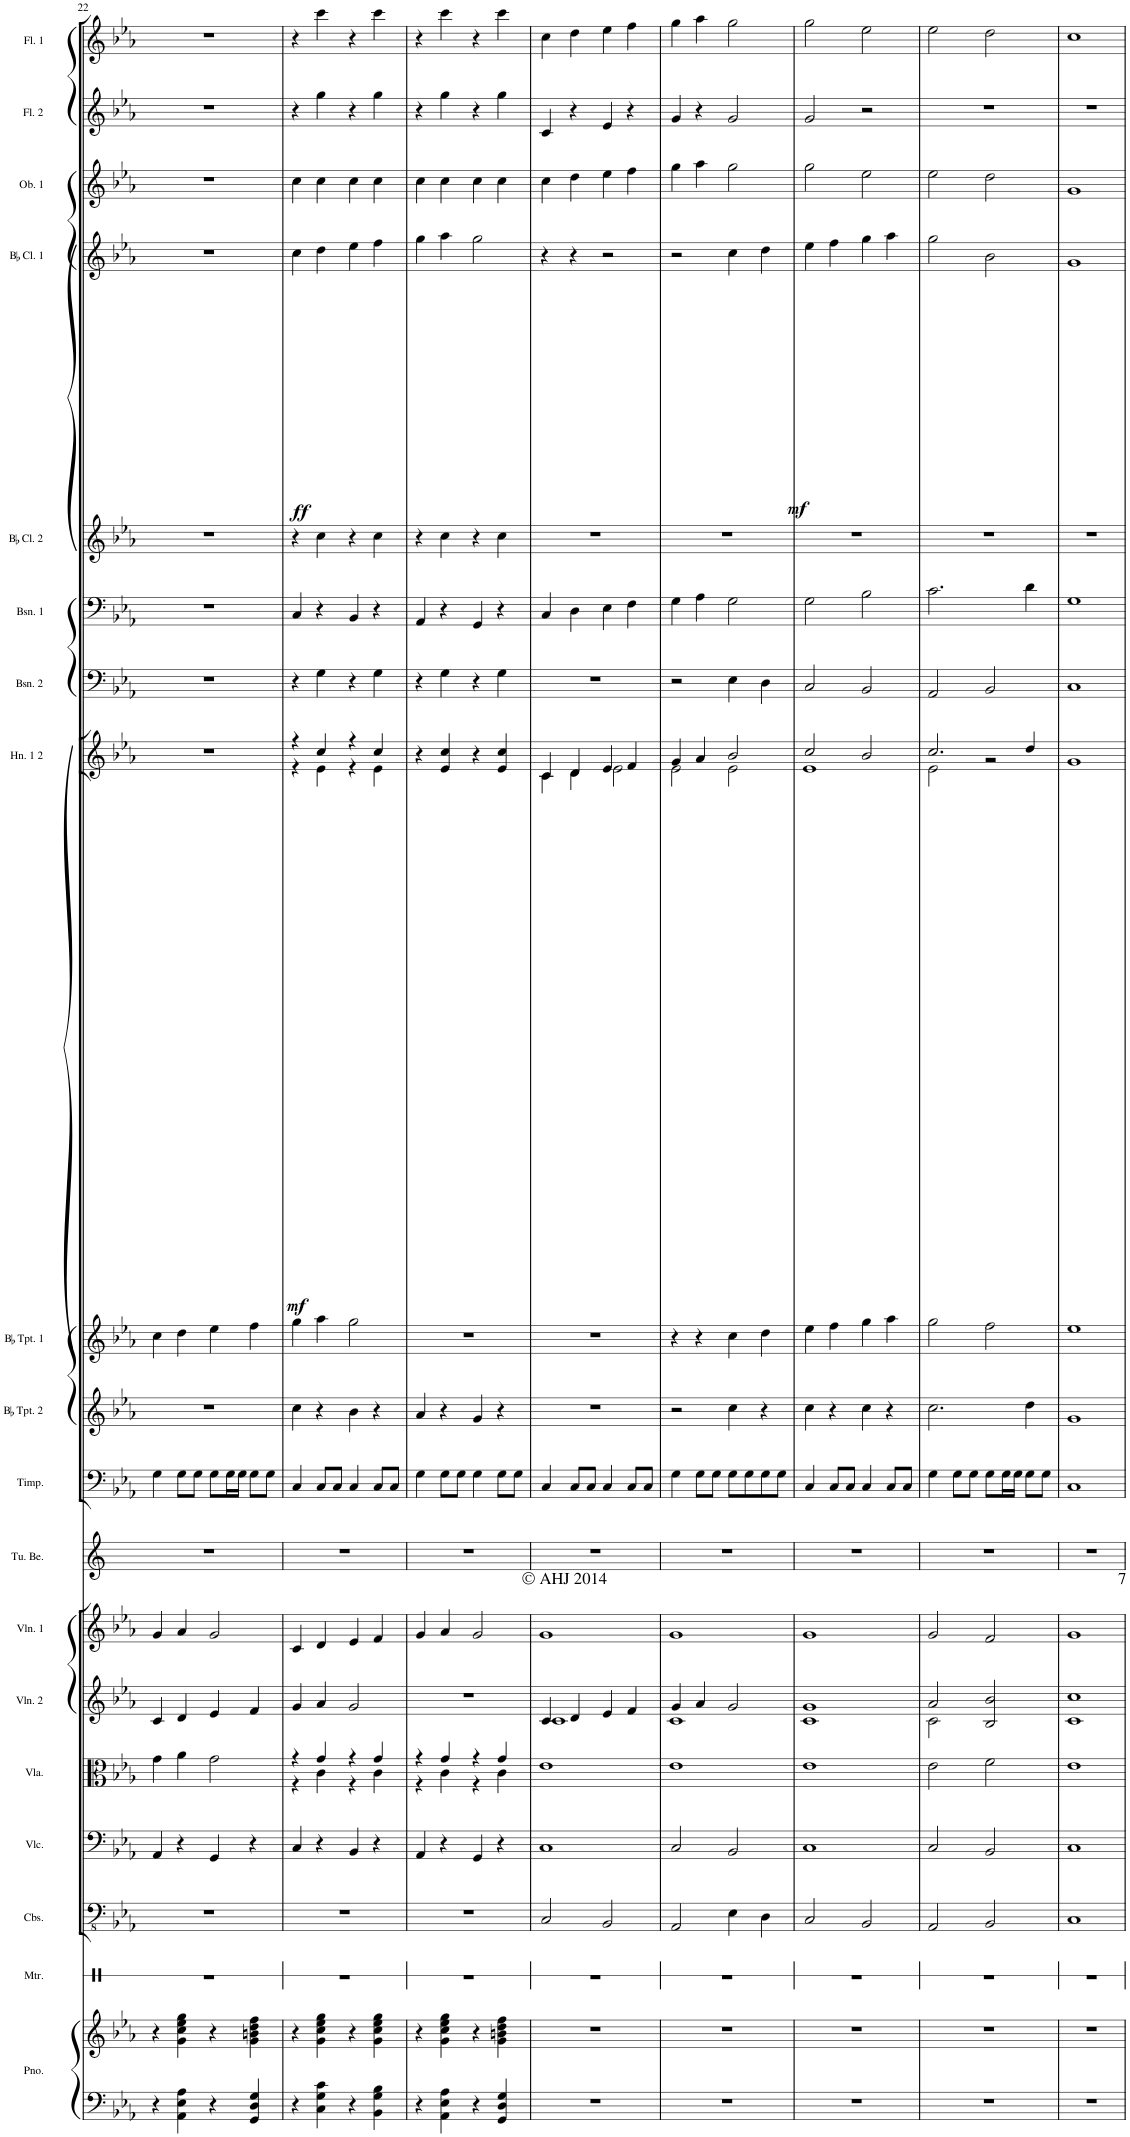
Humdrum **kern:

**kern	**kern	**kern	**kern	**kern	**kern	**kern	**kern	**kern	**kern	**kern	**kern	**kern	**dynam	**kern	**kern	**kern	**kern	**dynam	**kern	**kern	**kern
*part19	*part19	*part18	*part17	*part16	*part15	*part14	*part13	*part12	*part11	*part10	*part9	*part8	*part8	*part7	*part6	*part5	*part4	*part4	*part3	*part2	*part1
*staff20	*staff19	*staff18	*staff17	*staff16	*staff15	*staff14	*staff13	*staff12	*staff11	*staff10	*staff9	*staff8	*staff8	*staff7	*staff6	*staff5	*staff4	*staff4	*staff3	*staff2	*staff1
*I"Piano	*	*I"Metronome	*I"Contrabass	*I"Violoncello	*I"Viola	*I"Violin 2	*I"Violin 1	*I"Tubular Bells	*I"Timpani	*I"BaccidentalFlat Trumpet 2	*I"BaccidentalFlat Trumpet 1	*I"Horn 1 2	*	*I"Bassoon 2	*I"Bassoon 1	*I"BaccidentalFlat Clarinet 2	*I"BaccidentalFlat Clarinet 1	*	*I"Oboe 1	*I"Flute 2	*I"Flute 1
*I'Pno.	*	*I'Mtr.	*I'Cbs.	*I'Vlc.	*I'Vla.	*I'Vln. 2	*I'Vln. 1	*I'Tu. Be.	*I'Timp.	*I'BaccidentalFlat Tpt. 2	*I'BaccidentalFlat Tpt. 1	*I'Hn. 1 2	*	*I'Bsn. 2	*I'Bsn. 1	*I'BaccidentalFlat Cl. 2	*I'BaccidentalFlat Cl. 1	*	*I'Ob. 1	*I'Fl. 2	*I'Fl. 1
!!LO:PB:g=z
*clefF4	*clefG2	*clefX	*clefFv4	*clefF4	*clefC3	*clefG2	*clefG2	*clefG2	*clefF4	*clefG2	*clefG2	*clefG2	*	*clefF4	*clefF4	*clefG2	*clefG2	*	*clefG2	*clefG2	*clefG2
*	*	*	*	*	*	*	*	*	*	*ITrd1c2	*ITrd1c2	*ITrd4c7	*	*	*	*ITrd1c2	*ITrd1c2	*	*	*	*
*k[b-e-a-]	*k[b-e-a-]	*k[]	*k[b-e-a-]	*k[b-e-a-]	*k[b-e-a-]	*k[b-e-a-]	*k[b-e-a-]	*k[]	*k[b-e-a-]	*k[b-e-a-]	*k[b-e-a-]	*k[b-e-a-]	*	*k[b-e-a-]	*k[b-e-a-]	*k[b-e-a-]	*k[b-e-a-]	*	*k[b-e-a-]	*k[b-e-a-]	*k[b-e-a-]
*M4/4	*M4/4	*M4/4	*M4/4	*M4/4	*M4/4	*M4/4	*M4/4	*M4/4	*M4/4	*M4/4	*M4/4	*M4/4	*	*M4/4	*M4/4	*M4/4	*M4/4	*	*M4/4	*M4/4	*M4/4
=22	=22	=22	=22	=22	=22	=22	=22	=22	=22	=22	=22	=22	=22	=22	=22	=22	=22	=22	=22	=22	=22
4r	4r	1r	1r	4AA-/	4g\	4c/	4g/	1r	4G\	1r	4cc\	1r	.	1r	1r	1r	1r	.	1r	1r	1r
4AA-\ 4E-\ 4A-\	4g\ 4cc\ 4ee-\ 4gg\	.	.	4r	4a-\	4d/	4a-/	.	8G\L	.	4dd\	.	.	.	.	.	.	.	.	.	.
.	.	.	.	.	.	.	.	.	8G\J	.	.	.	.	.	.	.	.	.	.	.	.
4r	4r	.	.	4GG/	2g\	4e-/	2g/	.	8G\L	.	4ee-\	.	.	.	.	.	.	.	.	.	.
.	.	.	.	.	.	.	.	.	16G\L	.	.	.	.	.	.	.	.	.	.	.	.
.	.	.	.	.	.	.	.	.	16G\JJ	.	.	.	.	.	.	.	.	.	.	.	.
4GG/ 4D/ 4G/	4g\ 4bn\ 4dd\ 4ff\	.	.	4r	.	4f/	.	.	8G\L	.	4ff\	.	.	.	.	.	.	.	.	.	.
.	.	.	.	.	.	.	.	.	8G\J	.	.	.	.	.	.	.	.	.	.	.	.
=23	=23	=23	=23	=23	=23	=23	=23	=23	=23	=23	=23	=23	=23	=23	=23	=23	=23	=23	=23	=23	=23
*	*	*	*	*	*^	*	*	*	*	*	*	*^	*	*	*	*	*	*	*	*	*
!	!	!	!	!	!	!	!	!	!	!	!	!	!	!	!LO:DY:b	!	!	!	!	!LO:DY:b	!	!	!
4r	4r	1r	1r	4C/	4r	4r	4g/	4c/	1r	4C/	4cc\	4gg\	4r	4r	mf	4r	4C/	4r	4cc\	ff	4cc\	4r	4r
4C\ 4G\ 4c\	4g\ 4cc\ 4ee-\ 4gg\	.	.	4r	4g/	4c\	4a-/	4d/	.	8C/L	4r	4aa-\	4cc/	4e-\	.	4G\	4r	4cc\	4dd\	.	4cc\	4gg\	4ccc\
.	.	.	.	.	.	.	.	.	.	8C/J	.	.	.	.	.	.	.	.	.	.	.	.	.
4r	4r	.	.	4BB-/	4r	4r	2g/	4e-/	.	4C/	4b-\	2gg\	4r	4r	.	4r	4BB-/	4r	4ee-\	.	4cc\	4r	4r
4BB-\ 4G\ 4B-\	4g\ 4cc\ 4ee-\ 4gg\	.	.	4r	4g/	4c\	.	4f/	.	8C/L	4r	.	4cc/	4e-\	.	4G\	4r	4cc\	4ff\	.	4cc\	4gg\	4ccc\
.	.	.	.	.	.	.	.	.	.	8C/J	.	.	.	.	.	.	.	.	.	.	.	.	.
*	*	*	*	*	*	*	*	*	*	*	*	*	*v	*v	*	*	*	*	*	*	*	*	*
=24	=24	=24	=24	=24	=24	=24	=24	=24	=24	=24	=24	=24	=24	=24	=24	=24	=24	=24	=24	=24	=24	=24
4r	4r	1r	1r	4AA-/	4r	4r	1r	4g/	1r	4G\	4a-/	1r	4r	.	4r	4AA-/	4r	4gg\	.	4cc\	4r	4r
4AA-\ 4E-\ 4A-\	4g\ 4cc\ 4ee-\ 4gg\	.	.	4r	4g/	4c\	.	4a-/	.	8G\L	4r	.	4e-/ 4cc/	.	4G\	4r	4cc\	4aa-\	.	4cc\	4gg\	4ccc\
.	.	.	.	.	.	.	.	.	.	8G\J	.	.	.	.	.	.	.	.	.	.	.	.
4r	4r	.	.	4GG/	4r	4r	.	2g/	.	4G\	4g/	.	4r	.	4r	4GG/	4r	2gg\	.	4cc\	4r	4r
4GG/ 4D/ 4G/	4g\ 4bn\ 4dd\ 4ff\	.	.	4r	4g/	4c\	.	.	.	8G\L	4r	.	4e-/ 4cc/	.	4G\	4r	4cc\	.	.	4cc\	4gg\	4ccc\
.	.	.	.	.	.	.	.	.	.	8G\J	.	.	.	.	.	.	.	.	.	.	.	.
*	*	*	*	*	*v	*v	*	*	*	*	*	*	*	*	*	*	*	*	*	*	*	*
=25	=25	=25	=25	=25	=25	=25	=25	=25	=25	=25	=25	=25	=25	=25	=25	=25	=25	=25	=25	=25	=25
*	*	*	*	*	*	*^	*	*	*	*	*	*^	*	*	*	*	*	*	*	*	*
1r	1r	1r	2CC/	1C	1e-	4c/	1c	1g	1r	4C/	1r	1r	4c/	4c\	.	1r	4C/	1r	4r	.	4cc\	4c/	4cc\
.	.	.	.	.	.	4d/	.	.	.	8C/L	.	.	4d/	4d\	.	.	4D\	.	4r	.	4dd\	4r	4dd\
.	.	.	.	.	.	.	.	.	.	8C/J	.	.	.	.	.	.	.	.	.	.	.	.	.
.	.	.	2BBB-/	.	.	4e-/	.	.	.	4C/	.	.	4e-/	2e-\	.	.	4E-\	.	2r	.	4ee-\	4e-/	4ee-\
.	.	.	.	.	.	4f/	.	.	.	8C/L	.	.	4f/	.	.	.	4F\	.	.	.	4ff\	4r	4ff\
.	.	.	.	.	.	.	.	.	.	8C/J	.	.	.	.	.	.	.	.	.	.	.	.	.
=26	=26	=26	=26	=26	=26	=26	=26	=26	=26	=26	=26	=26	=26	=26	=26	=26	=26	=26	=26	=26	=26	=26	=26
1r	1r	1r	2AAA-/	2C/	1e-	4g/	1c	1g	1r	4G\	2r	4r	4g/	2e-\	.	2r	4G\	1r	2r	.	4gg\	4g/	4gg\
.	.	.	.	.	.	4a-/	.	.	.	8G\L	.	4r	4a-/	.	.	.	4A-\	.	.	.	4aa-\	4r	4aa-\
.	.	.	.	.	.	.	.	.	.	8G\J	.	.	.	.	.	.	.	.	.	.	.	.	.
!	!	!	!	!	!	!	!	!	!	!	!	!	!	!	!	!	!	!	!	!LO:DY:b	!	!	!
.	.	.	4EE-\	2BB-/	.	2g/	.	.	.	8G\L	4cc\	4cc\	2b-/	2e-\	.	4E-\	2G\	.	4cc\	mf	2gg\	2g/	2gg\
.	.	.	.	.	.	.	.	.	.	8G\	.	.	.	.	.	.	.	.	.	.	.	.	.
.	.	.	4DD\	.	.	.	.	.	.	8G\	4r	4dd\	.	.	.	4D\	.	.	4dd\	.	.	.	.
.	.	.	.	.	.	.	.	.	.	8G\J	.	.	.	.	.	.	.	.	.	.	.	.	.
=27	=27	=27	=27	=27	=27	=27	=27	=27	=27	=27	=27	=27	=27	=27	=27	=27	=27	=27	=27	=27	=27	=27	=27
1r	1r	1r	2CC/	1C	1e-	1g	1c	1g	1r	4C/	4cc\	4ee-\	2cc/	1e-	.	2C/	2G\	1r	4ee-\	.	2gg\	2g/	2gg\
.	.	.	.	.	.	.	.	.	.	8C/L	4r	4ff\	.	.	.	.	.	.	4ff\	.	.	.	.
.	.	.	.	.	.	.	.	.	.	8C/J	.	.	.	.	.	.	.	.	.	.	.	.	.
.	.	.	2BBB-/	.	.	.	.	.	.	4C/	4cc\	4gg\	2b-/	.	.	2BB-/	2B-\	.	4gg\	.	2ee-\	2r	2ee-\
.	.	.	.	.	.	.	.	.	.	8C/L	4r	4aa-\	.	.	.	.	.	.	4aa-\	.	.	.	.
.	.	.	.	.	.	.	.	.	.	8C/J	.	.	.	.	.	.	.	.	.	.	.	.	.
=28	=28	=28	=28	=28	=28	=28	=28	=28	=28	=28	=28	=28	=28	=28	=28	=28	=28	=28	=28	=28	=28	=28	=28
1r	1r	1r	2AAA-/	2C/	2e-\	2a-/	2c\	2g/	1r	4G\	2.cc\	2gg\	2.cc/	2e-\	.	2AA-/	2.c\	1r	2gg\	.	2ee-\	1r	2ee-\
.	.	.	.	.	.	.	.	.	.	8G\L	.	.	.	.	.	.	.	.	.	.	.	.	.
.	.	.	.	.	.	.	.	.	.	8G\J	.	.	.	.	.	.	.	.	.	.	.	.	.
.	.	.	2BBB-/	2BB-/	2f\	2B-/ 2b-/	2ryy	2f/	.	8G\L	.	2ff\	.	2r	.	2BB-/	.	.	2b-\	.	2dd\	.	2dd\
.	.	.	.	.	.	.	.	.	.	16G\L	.	.	.	.	.	.	.	.	.	.	.	.	.
.	.	.	.	.	.	.	.	.	.	16G\JJ	.	.	.	.	.	.	.	.	.	.	.	.	.
.	.	.	.	.	.	.	.	.	.	8G\L	4dd\	.	4dd/	.	.	.	4d\	.	.	.	.	.	.
.	.	.	.	.	.	.	.	.	.	8G\J	.	.	.	.	.	.	.	.	.	.	.	.	.
*	*	*	*	*	*	*	*	*	*	*	*	*	*v	*v	*	*	*	*	*	*	*	*	*
=29	=29	=29	=29	=29	=29	=29	=29	=29	=29	=29	=29	=29	=29	=29	=29	=29	=29	=29	=29	=29	=29	=29
1r	1r	1r	1CC	1C	1e-	1c	1cc	1g	1r	1C	1g	1ee-	1g	.	1C	1G	1r	1g	.	1g	1r	1cc
*	*	*	*	*	*	*v	*v	*	*	*	*	*	*	*	*	*	*	*	*	*	*	*
=	=	=	=	=	=	=	=	=	=	=	=	=	=	=	=	=	=	=	=	=	=
*-	*-	*-	*-	*-	*-	*-	*-	*-	*-	*-	*-	*-	*-	*-	*-	*-	*-	*-	*-	*-	*-
